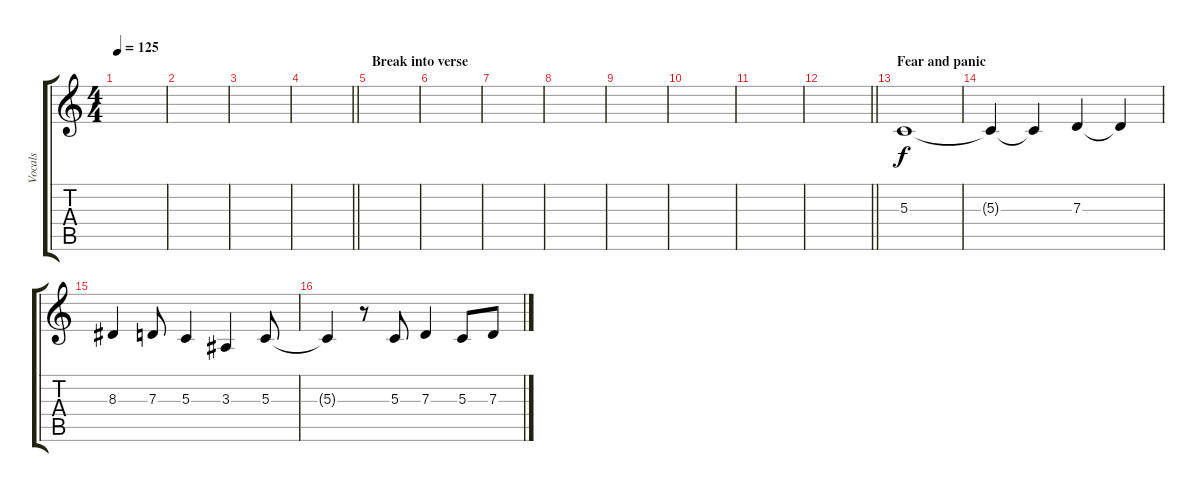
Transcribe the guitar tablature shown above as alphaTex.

\track ("Vocals" "Vocals") {instrument choiraahs}
\staff {score tabs}
\tuning (E4 B3 G3 D3 A2 E2) {hide}
\ts (4 4)
\tempo 125
\clef g2
\ks c
|
|
|
\barLineRight lightlight
|
\section ("" "Break into verse")
|
|
|
|
|
|
|
\barLineRight lightlight
|
\section ("" "Fear and panic")
5.3.1 |
5.3{t}.4 5.3{t}.4 7.3.4 7.3{t}.4 |
8.3.4 7.3.8 5.3.4 3.3.4 5.3.8 |
5.3{t}.4 r.8 5.3.8 7.3.4 5.3.8 7.3.8
